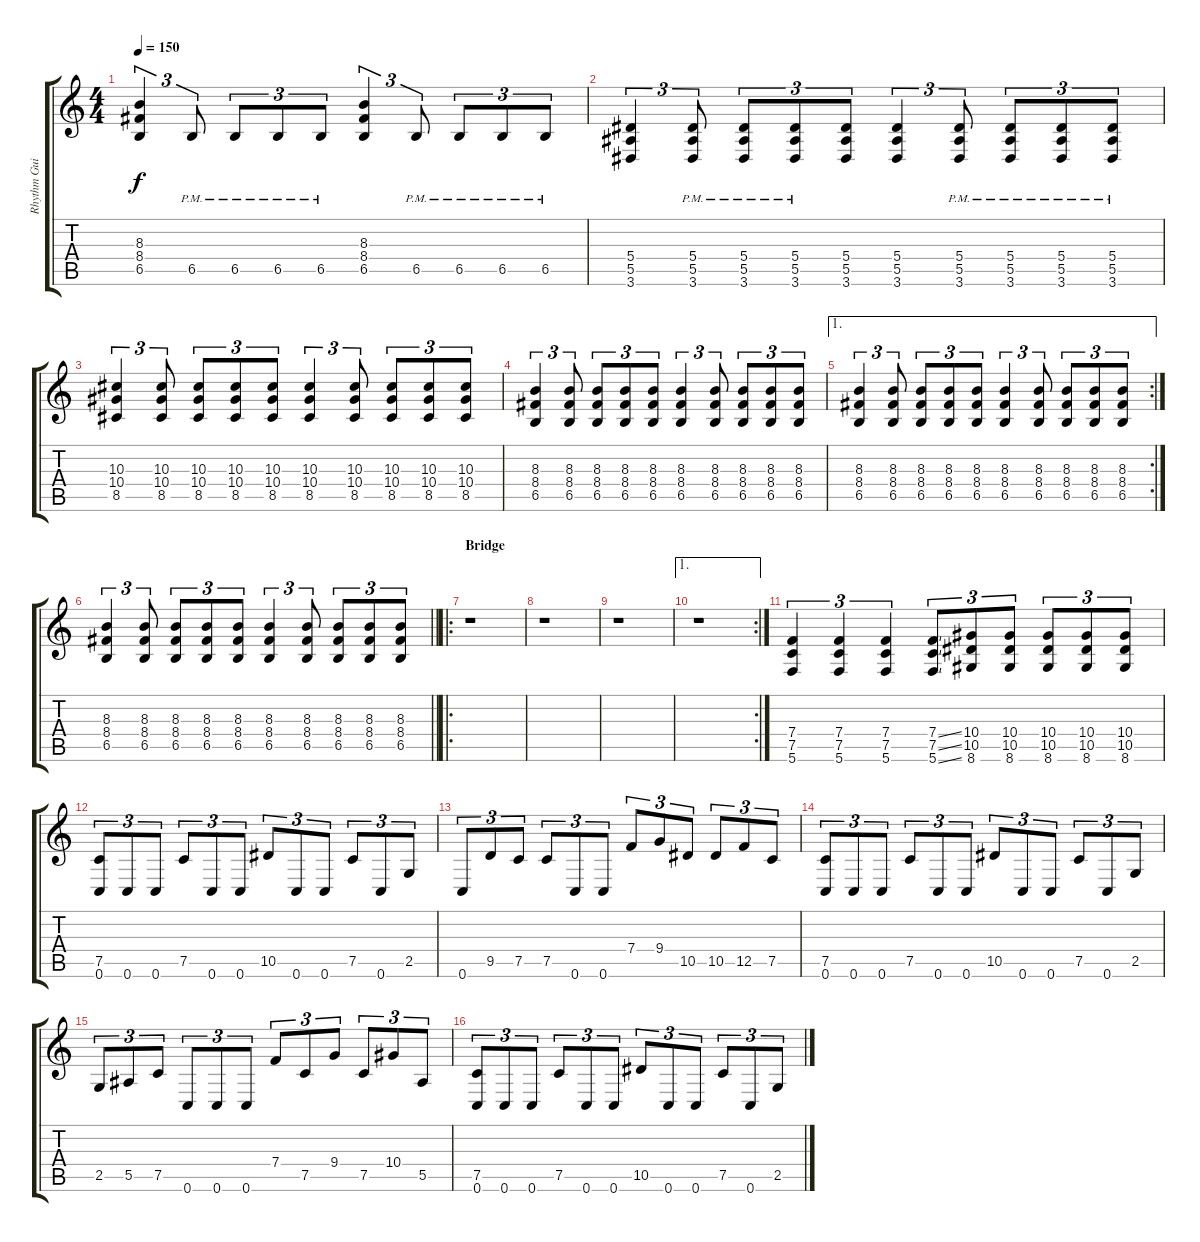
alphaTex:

\track ("Rhythm Guitar" "Rhythm Gui") {instrument distortionguitar}
\staff {score tabs}
\tuning (C4 G3 Eb3 Bb2 F2 C2) {hide}
\ts (4 4)
\tempo 150
\clef g2
\ks c
(8.3 8.4 6.5).4{tu (3 2) dy f} 6.5{pm}.8{tu (3 2)} 6.5{pm}.8{tu (3 2)} 6.5{pm}.8{tu (3 2)} 6.5{pm}.8{tu (3 2)} (8.3 8.4 6.5).4{tu (3 2)} 6.5{pm}.8{tu (3 2)} 6.5{pm}.8{tu (3 2)} 6.5{pm}.8{tu (3 2)} 6.5{pm}.8{tu (3 2)} |
(5.4 5.5 3.6).4{tu (3 2)} (5.4 5.5 3.6{pm}).8{tu (3 2)} (5.4 5.5 3.6{pm}).8{tu (3 2)} (5.4 5.5 3.6{pm}).8{tu (3 2)} (5.4 5.5 3.6).8{tu (3 2)} (5.4 5.5 3.6).4{tu (3 2)} (5.4 5.5 3.6{pm}).8{tu (3 2)} (5.4 5.5 3.6{pm}).8{tu (3 2)} (5.4 5.5 3.6{pm}).8{tu (3 2)} (5.4 5.5 3.6{pm}).8{tu (3 2)} |
(10.3 10.4 8.5).4{tu (3 2)} (10.3 10.4 8.5).8{tu (3 2)} (10.3 10.4 8.5).8{tu (3 2)} (10.3 10.4 8.5).8{tu (3 2)} (10.3 10.4 8.5).8{tu (3 2)} (10.3 10.4 8.5).4{tu (3 2)} (10.3 10.4 8.5).8{tu (3 2)} (10.3 10.4 8.5).8{tu (3 2)} (10.3 10.4 8.5).8{tu (3 2)} (10.3 10.4 8.5).8{tu (3 2)} |
(8.3 8.4 6.5).4{tu (3 2)} (8.3 8.4 6.5).8{tu (3 2)} (8.3 8.4 6.5).8{tu (3 2)} (8.3 8.4 6.5).8{tu (3 2)} (8.3 8.4 6.5).8{tu (3 2)} (8.3 8.4 6.5).4{tu (3 2)} (8.3 8.4 6.5).8{tu (3 2)} (8.3 8.4 6.5).8{tu (3 2)} (8.3 8.4 6.5).8{tu (3 2)} (8.3 8.4 6.5).8{tu (3 2)} |
\ae 1
\rc 2
(8.3 8.4 6.5).4{tu (3 2)} (8.3 8.4 6.5).8{tu (3 2)} (8.3 8.4 6.5).8{tu (3 2)} (8.3 8.4 6.5).8{tu (3 2)} (8.3 8.4 6.5).8{tu (3 2)} (8.3 8.4 6.5).4{tu (3 2)} (8.3 8.4 6.5).8{tu (3 2)} (8.3 8.4 6.5).8{tu (3 2)} (8.3 8.4 6.5).8{tu (3 2)} (8.3 8.4 6.5).8{tu (3 2)} |
\barLineRight lightlight
(8.3 8.4 6.5).4{tu (3 2)} (8.3 8.4 6.5).8{tu (3 2)} (8.3 8.4 6.5).8{tu (3 2)} (8.3 8.4 6.5).8{tu (3 2)} (8.3 8.4 6.5).8{tu (3 2)} (8.3 8.4 6.5).4{tu (3 2)} (8.3 8.4 6.5).8{tu (3 2)} (8.3 8.4 6.5).8{tu (3 2)} (8.3 8.4 6.5).8{tu (3 2)} (8.3 8.4 6.5).8{tu (3 2)} |
\ro
\section ("" "Bridge")
r.1 |
r.1 |
r.1 |
\ae 1
\rc 2
r.1 |
(7.4 7.5 5.6).4{tu (3 2)} (7.4 7.5 5.6).4{tu (3 2)} (7.4 7.5 5.6).4{tu (3 2)} (7.4{ss} 7.5{ss} 5.6{ss}).8{tu (3 2)} (10.4 10.5 8.6).8{tu (3 2)} (10.4 10.5 8.6).8{tu (3 2)} (10.4 10.5 8.6).8{tu (3 2)} (10.4 10.5 8.6).8{tu (3 2)} (10.4 10.5 8.6).8{tu (3 2)} |
(7.5 0.6).8{tu (3 2) volume 11} 0.6.8{tu (3 2)} 0.6.8{tu (3 2)} 7.5.8{tu (3 2)} 0.6.8{tu (3 2)} 0.6.8{tu (3 2)} 10.5.8{tu (3 2)} 0.6.8{tu (3 2)} 0.6.8{tu (3 2)} 7.5.8{tu (3 2)} 0.6.8{tu (3 2)} 2.5.8{tu (3 2)} |
0.6.8{tu (3 2)} 9.5.8{tu (3 2)} 7.5.8{tu (3 2)} 7.5.8{tu (3 2)} 0.6.8{tu (3 2)} 0.6.8{tu (3 2)} 7.4.8{tu (3 2)} 9.4.8{tu (3 2)} 10.5.8{tu (3 2)} 10.5.8{tu (3 2)} 12.5.8{tu (3 2)} 7.5.8{tu (3 2)} |
(7.5 0.6).8{tu (3 2)} 0.6.8{tu (3 2)} 0.6.8{tu (3 2)} 7.5.8{tu (3 2)} 0.6.8{tu (3 2)} 0.6.8{tu (3 2)} 10.5.8{tu (3 2)} 0.6.8{tu (3 2)} 0.6.8{tu (3 2)} 7.5.8{tu (3 2)} 0.6.8{tu (3 2)} 2.5.8{tu (3 2)} |
2.5.8{tu (3 2)} 5.5.8{tu (3 2)} 7.5.8{tu (3 2)} 0.6.8{tu (3 2)} 0.6.8{tu (3 2)} 0.6.8{tu (3 2)} 7.4.8{tu (3 2)} 7.5.8{tu (3 2)} 9.4.8{tu (3 2)} 7.5.8{tu (3 2)} 10.4.8{tu (3 2)} 5.5.8{tu (3 2)} |
(7.5 0.6).8{tu (3 2)} 0.6.8{tu (3 2)} 0.6.8{tu (3 2)} 7.5.8{tu (3 2)} 0.6.8{tu (3 2)} 0.6.8{tu (3 2)} 10.5.8{tu (3 2)} 0.6.8{tu (3 2)} 0.6.8{tu (3 2)} 7.5.8{tu (3 2)} 0.6.8{tu (3 2)} 2.5.8{tu (3 2)}
